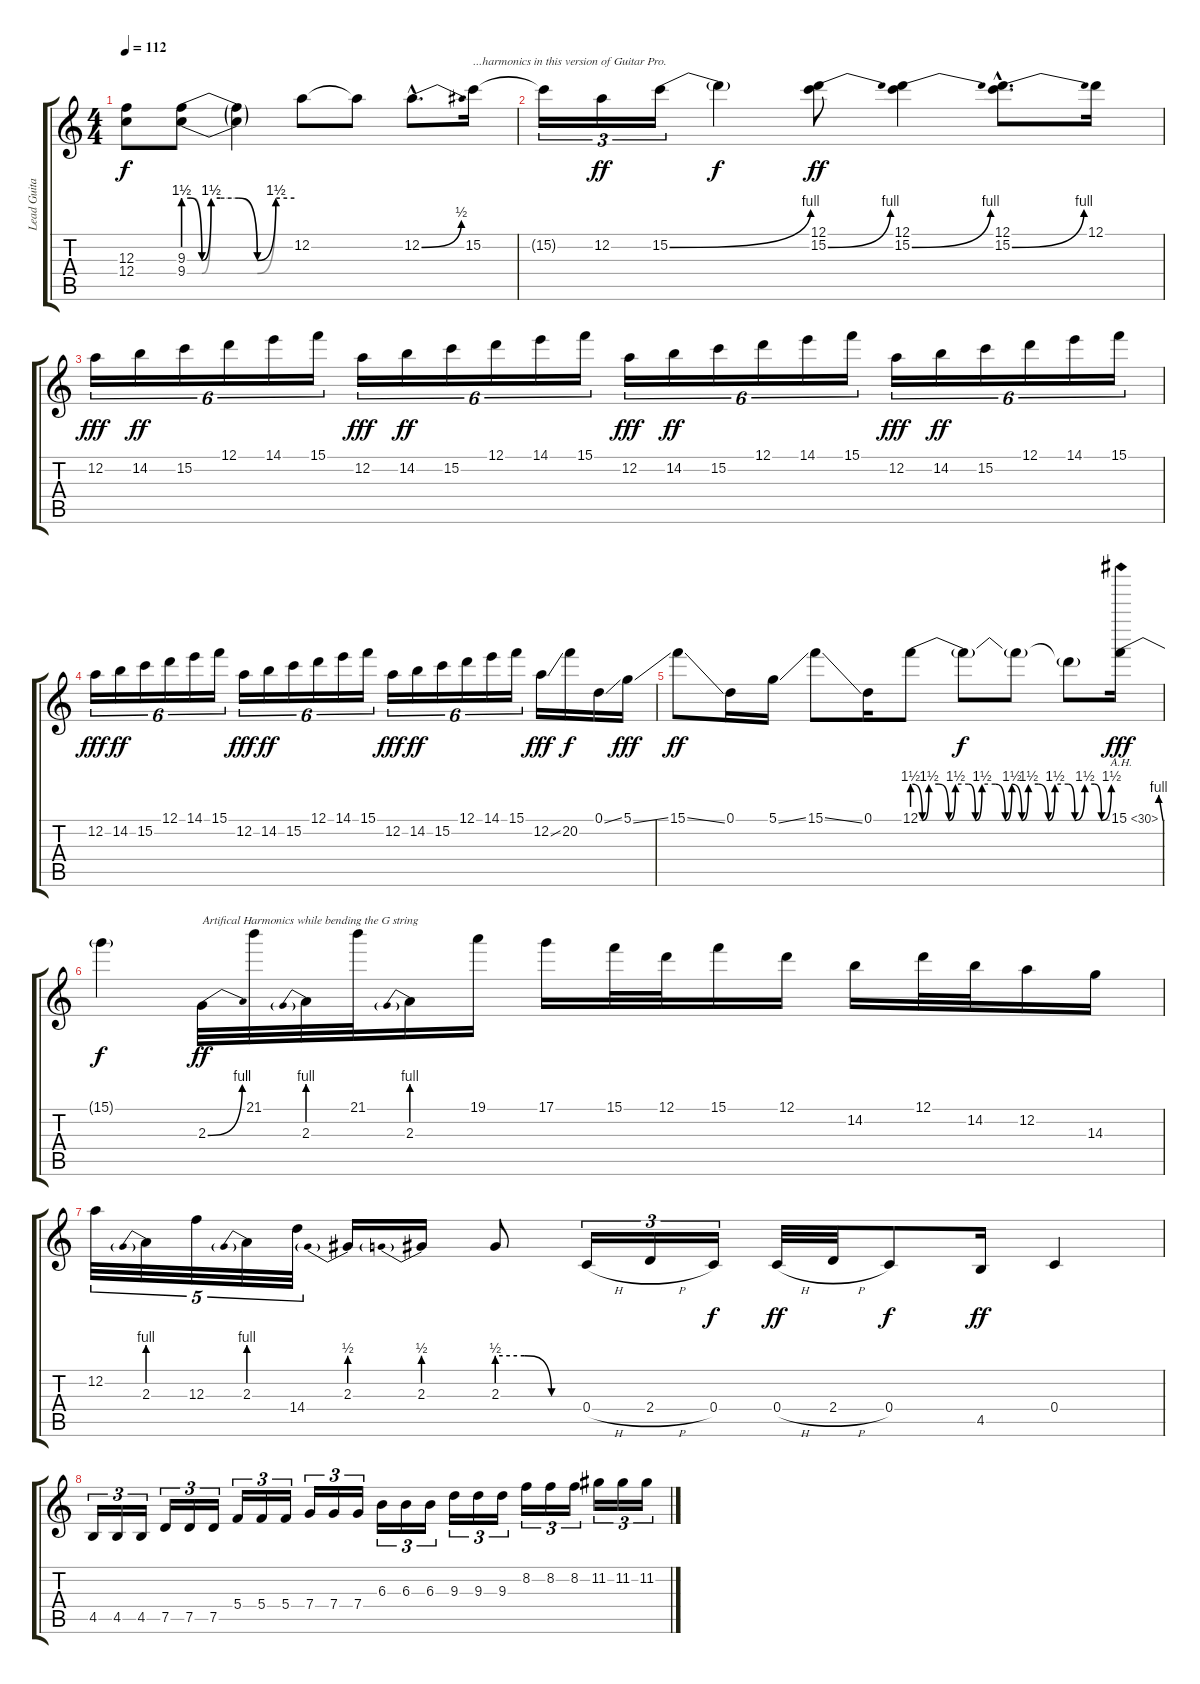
\track ("Lead Guitar" "Lead Guita") {instrument distortionguitar}
\staff {score tabs}
\tuning (D4 A3 F3 C3 G2 D2) {hide}
\ts (4 4)
\tempo 112
\clef g2
\ks c
(12.3{t} 12.4{t}).8{dy f} (9.3{be (custom 0 6 4 6 10 0 15 6 20 6 30 6 40 0 50 6 60 6)} 9.4{be (custom 0 6 5 6 10 0 15 6 20 6 29 6 40 0 50 6 60 6)}).8 (9.3{t} 9.4{t}).4 12.2.8 12.2{t}.8 12.2{be (bend 0 0 60 2) hac}.8{d} 15.2.16{txt "...harmonics in this version of Guitar Pro."} |
15.2{t}.16{tu (3 2)} 12.2.16{tu (3 2) dy ff} 15.2{be (bend 0 0 60 4)}.16{tu (3 2)} 15.2{t}.4{dy f} (12.1 15.2{be (bend 0 0 60 4)}).8{dy ff} (12.1 15.2{be (bend 0 0 60 4)}).4 (12.1{hac} 15.2{be (bend 0 0 60 4) hac}).8{d} 12.1.16 |
12.2.16{tu (6 4) dy fff} 14.2.16{tu (6 4) dy ff} 15.2.16{tu (6 4)} 12.1.16{tu (6 4)} 14.1.16{tu (6 4)} 15.1.16{tu (6 4)} 12.2.16{tu (6 4) dy fff} 14.2.16{tu (6 4) dy ff} 15.2.16{tu (6 4)} 12.1.16{tu (6 4)} 14.1.16{tu (6 4)} 15.1.16{tu (6 4)} 12.2.16{tu (6 4) dy fff} 14.2.16{tu (6 4) dy ff} 15.2.16{tu (6 4)} 12.1.16{tu (6 4)} 14.1.16{tu (6 4)} 15.1.16{tu (6 4)} 12.2.16{tu (6 4) dy fff} 14.2.16{tu (6 4) dy ff} 15.2.16{tu (6 4)} 12.1.16{tu (6 4)} 14.1.16{tu (6 4)} 15.1.16{tu (6 4)} |
12.2.16{tu (6 4) dy fff} 14.2.16{tu (6 4) dy ff} 15.2.16{tu (6 4)} 12.1.16{tu (6 4)} 14.1.16{tu (6 4)} 15.1.16{tu (6 4)} 12.2.16{tu (6 4) dy fff} 14.2.16{tu (6 4) dy ff} 15.2.16{tu (6 4)} 12.1.16{tu (6 4)} 14.1.16{tu (6 4)} 15.1.16{tu (6 4)} 12.2.16{tu (6 4) dy fff} 14.2.16{tu (6 4) dy ff} 15.2.16{tu (6 4)} 12.1.16{tu (6 4)} 14.1.16{tu (6 4)} 15.1.16{tu (6 4)} 12.2{ss}.16{dy fff} 20.2.16{dy f} 0.1{ss}.16 5.1{ss}.16{dy fff} |
15.1{ss}.8{dy ff} 0.1.16 5.1{ss}.16 15.1{ss}.8 0.1.16 12.1{be (custom 0 6 3 0 5 6 8 6 11 0 13 6 17 6 19 0 21 6 25 6 28 0 30 6 33 0 35 6 38 6 41 0 43 6 47 6 49 0 52 6 55 6 57 0 60 6)}.8 12.1{t}.8{dy f} 12.1{t}.8 12.1{t}.8 15.1{be (bend 0 0 60 4) ah 15}.16{dy fff} |
15.1{t}.4{dy f} 2.3{be (bend 0 0 60 4)}.32{txt "Artifical Harmonics while bending the G string" dy ff} 21.1.32 2.3{be (prebend 0 4 60 4)}.32 21.1.32 2.3{be (prebend 0 4 60 4)}.16 19.1.16 17.1.16 15.1.32 12.1.32 15.1.16 12.1.16 14.2.16 12.1.32 14.2.32 12.2.16 14.3.16 |
12.2.32{tu (5 4)} 2.3{be (prebend 0 4 60 4)}.32{tu (5 4)} 12.3.32{tu (5 4)} 2.3{be (prebend 0 4 60 4)}.32{tu (5 4)} 14.4.32{tu (5 4)} 2.3{be (prebend 0 2 60 2)}.16 2.3{be (prebend 0 2 60 2)}.16 2.3{be (custom 0 2 20 2 40 0 60 0)}.8 0.4{h}.16{tu (3 2)} 2.4{h}.16{tu (3 2)} 0.4.16{tu (3 2) dy f} 0.4{h}.32{dy ff} 2.4{h}.32 0.4.8{dy f} 4.5.16{dy ff} 0.4.4 |
4.5.16{tu (3 2)} 4.5.16{tu (3 2)} 4.5.16{tu (3 2)} 7.5.16{tu (3 2)} 7.5.16{tu (3 2)} 7.5.16{tu (3 2)} 5.4.16{tu (3 2)} 5.4.16{tu (3 2)} 5.4.16{tu (3 2)} 7.4.16{tu (3 2)} 7.4.16{tu (3 2)} 7.4.16{tu (3 2)} 6.3.16{tu (3 2)} 6.3.16{tu (3 2)} 6.3.16{tu (3 2)} 9.3.16{tu (3 2)} 9.3.16{tu (3 2)} 9.3.16{tu (3 2)} 8.2.16{tu (3 2)} 8.2.16{tu (3 2)} 8.2.16{tu (3 2)} 11.2.16{tu (3 2)} 11.2.16{tu (3 2)} 11.2{h}.16{tu (3 2)}
